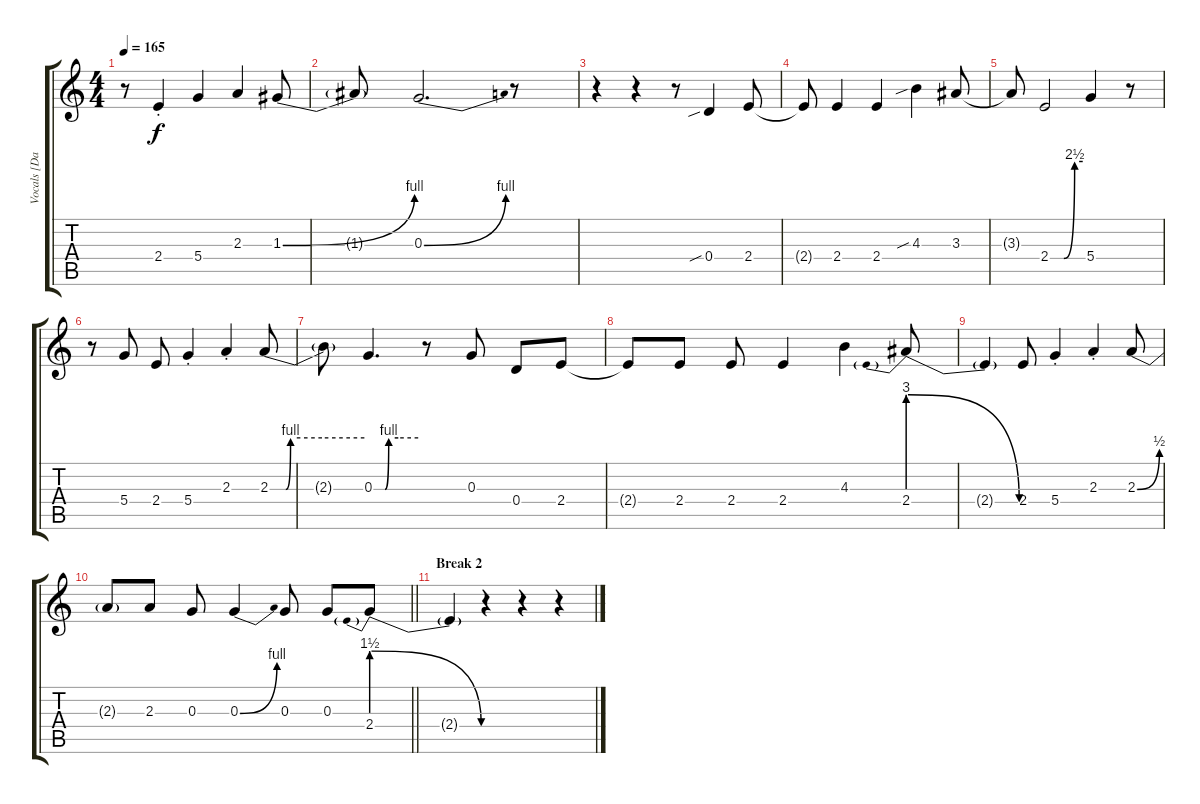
\track ("Vocals [Dave Mustaine]" "Vocals [Da") {instrument contrabass}
\staff {score tabs}
\tuning (E4 B3 G3 D3 A2 E2) {hide}
\ts (4 4)
\tempo 165
\clef g2
\ks c
r.8{dy f} 2.4{st}.4 5.4.4 2.3.4 1.3{be (bend 0 0 60 4)}.8 |
1.3{t}.8 0.3{be (bend 0 0 60 4)}.2{d} r.8 |
r.4 r.4 r.8 0.4{sib}.4 2.4.8 |
2.4{t}.8 2.4.4 2.4.4 4.3{sib}.4 3.3.8 |
3.3{t}.8 2.4{be (custom 0 0 25 0 45 10 60 10)}.2 5.4.4 r.8 |
r.8 5.4.8 2.4.8 5.4{st}.4 2.3{st}.4 2.3{be (custom 0 0 10 0 13 4 33 4 60 4)}.8 |
2.3{t}.8 0.3{be (custom 0 0 15 0 20 4 33 4 60 4)}.4{d} r.8 0.3.8 0.4.8 2.4.8 |
2.4{t}.8 2.4.8 2.4.8 2.4.4 4.3.4 2.4{be (prebendrelease 0 12 60 0)}.8 |
2.4{t}.4 2.4.8 5.4{st}.4 2.3{st}.4 2.3{be (bend 0 0 60 2)}.8 |
\barLineRight lightlight
2.3{t}.8 2.3.8 0.3.8 0.3{be (bend 0 0 60 4)}.4 0.3.8 0.3.8 2.4{be (prebendrelease 0 6 60 0)}.8 |
\section ("" "Break 2")
2.4{t}.4 r.4 r.4 r.4
